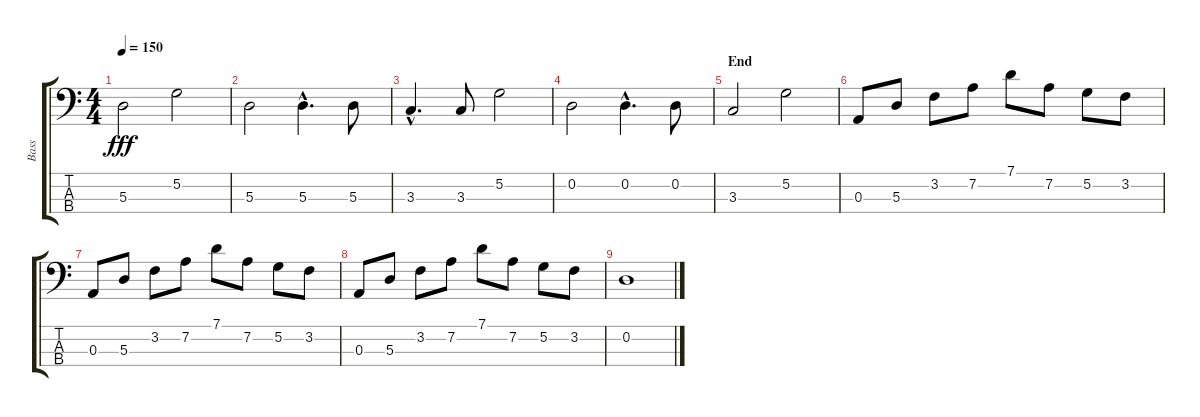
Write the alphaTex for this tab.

\track ("Bass" "Bass") {instrument electricguitarmuted}
\staff {score tabs}
\tuning (G2 D2 A1 E1) {hide}
\ts (4 4)
\tempo 150
\clef f4
\ks c
5.3.2{dy fff} 5.2.2 |
5.3.2 5.3{hac}.4{d} 5.3.8 |
3.3{hac}.4{d} 3.3.8 5.2.2 |
0.2.2 0.2{hac}.4{d} 0.2.8 |
\section ("" "End")
3.3.2 5.2.2 |
0.3.8 5.3.8 3.2.8 7.2.8 7.1.8 7.2.8 5.2.8 3.2.8 |
0.3.8 5.3.8 3.2.8 7.2.8 7.1.8 7.2.8 5.2.8 3.2.8 |
0.3.8 5.3.8 3.2.8 7.2.8 7.1.8 7.2.8 5.2.8 3.2.8 |
0.2.1
